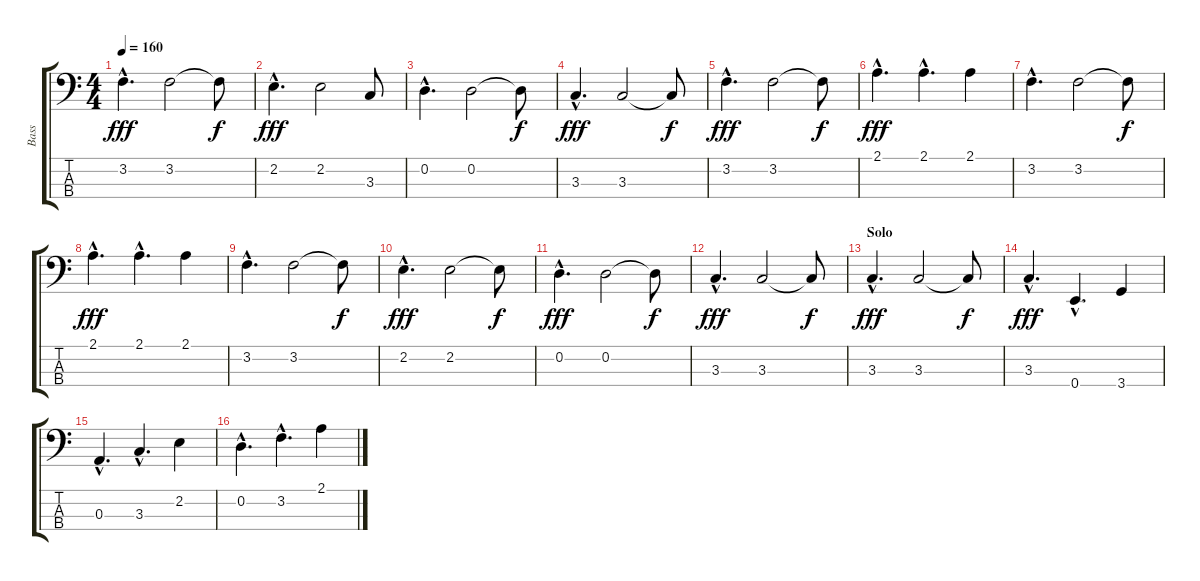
\track ("Bass" "Bass") {instrument electricbassfinger}
\staff {score tabs}
\tuning (G2 D2 A1 E1) {hide}
\ts (4 4)
\tempo 160
\clef f4
\ks c
3.2{hac}.4{d dy fff} 3.2.2 3.2{t}.8{dy f} |
2.2{hac}.4{d dy fff} 2.2.2 3.3.8 |
0.2{hac}.4{d} 0.2.2 0.2{t}.8{dy f} |
3.3{hac}.4{d dy fff} 3.3.2 3.3{t}.8{dy f} |
3.2{hac}.4{d dy fff} 3.2.2 3.2{t}.8{dy f} |
2.1{hac}.4{d dy fff} 2.1{hac}.4{d} 2.1.4 |
3.2{hac}.4{d} 3.2.2 3.2{t}.8{dy f} |
2.1{hac}.4{d dy fff} 2.1{hac}.4{d} 2.1.4 |
3.2{hac}.4{d} 3.2.2 3.2{t}.8{dy f} |
2.2{hac}.4{d dy fff} 2.2.2 2.2{t}.8{dy f} |
0.2{hac}.4{d dy fff} 0.2.2 0.2{t}.8{dy f} |
3.3{hac}.4{d dy fff} 3.3.2 3.3{t}.8{dy f} |
\section ("" "Solo")
3.3{hac}.4{d dy fff} 3.3.2 3.3{t}.8{dy f} |
3.3{hac}.4{d dy fff} 0.4{hac}.4{d} 3.4.4 |
0.3{hac}.4{d} 3.3{hac}.4{d} 2.2.4 |
0.2{hac}.4{d} 3.2{hac}.4{d} 2.1.4
